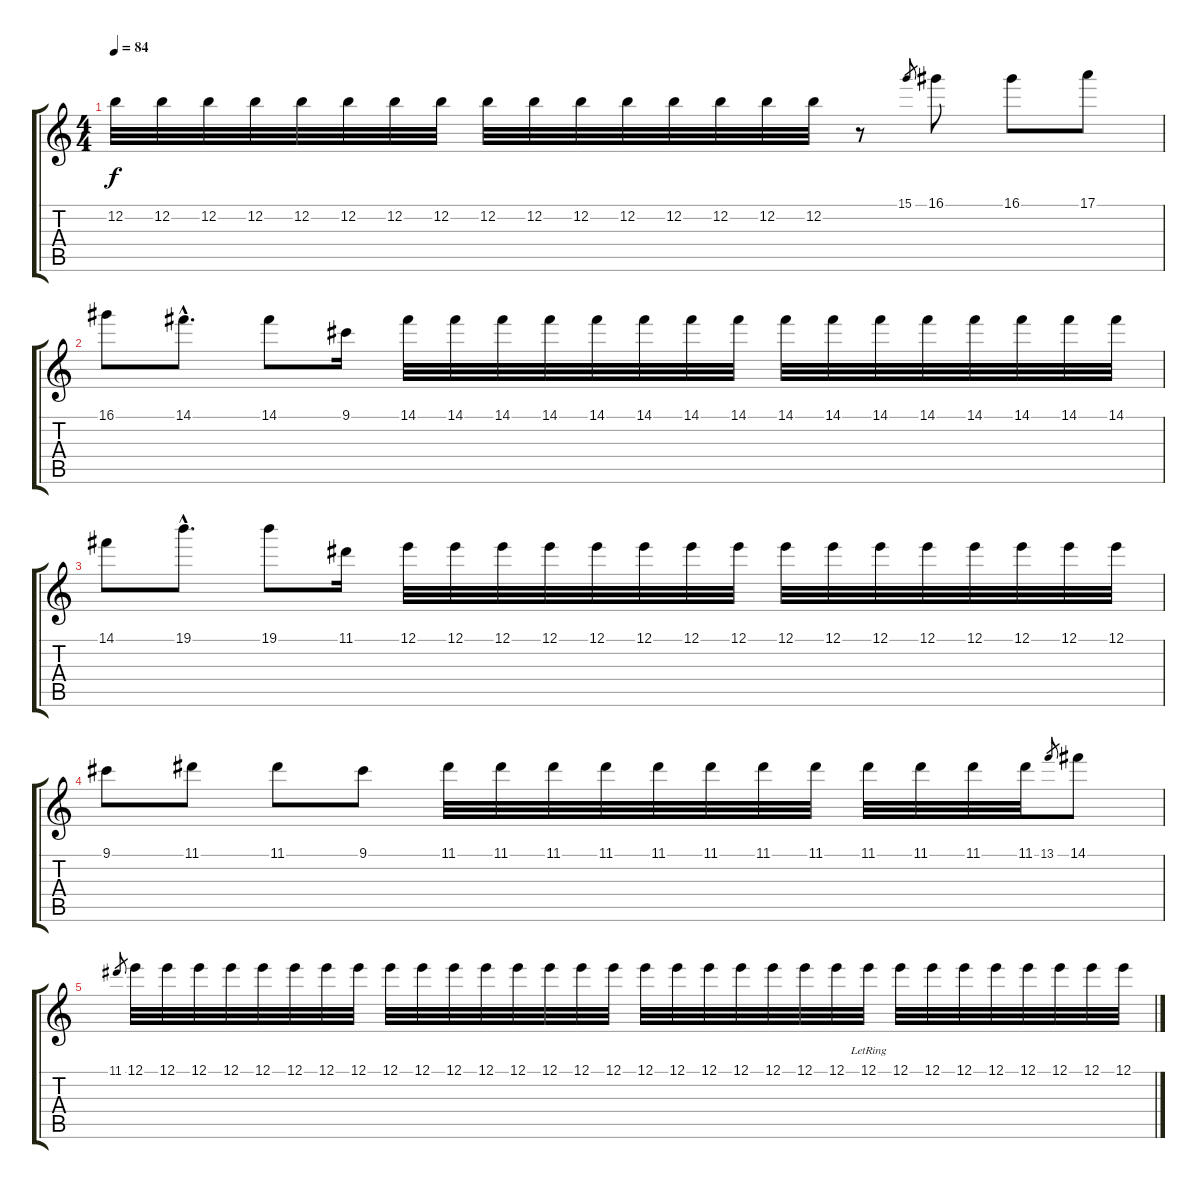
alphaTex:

\track "" {instrument acousticguitarsteel}
\staff {score tabs}
\tuning (E4 B3 G3 D3 A2 E2) {hide}
\ts (4 4)
\tempo 84
\clef g2
\ks c
12.2.32{dy f} 12.2.32 12.2.32 12.2.32 12.2.32 12.2.32 12.2.32 12.2.32 12.2.32 12.2.32 12.2.32 12.2.32 12.2.32 12.2.32 12.2.32 12.2.32 r.8 15.1.8{gr} 16.1.8 16.1.8 17.1.8 |
16.1.8 14.1{hac}.8{d} 14.1.8 9.1.16 14.1.32 14.1.32 14.1.32 14.1.32 14.1.32 14.1.32 14.1.32 14.1.32 14.1.32 14.1.32 14.1.32 14.1.32 14.1.32 14.1.32 14.1.32 14.1.32 |
14.1.8 19.1{hac}.8{d} 19.1.8 11.1.16 12.1.32 12.1.32 12.1.32 12.1.32 12.1.32 12.1.32 12.1.32 12.1.32 12.1.32 12.1.32 12.1.32 12.1.32 12.1.32 12.1.32 12.1.32 12.1.32 |
9.1.8 11.1.8 11.1.8 9.1.8 11.1.32 11.1.32 11.1.32 11.1.32 11.1.32 11.1.32 11.1.32 11.1.32 11.1.32 11.1.32 11.1.32 11.1.32 13.1.8{gr} 14.1.8 |
11.1.8{gr} 12.1.32 12.1.32 12.1.32 12.1.32 12.1.32 12.1.32 12.1.32 12.1.32 12.1.32 12.1.32 12.1.32 12.1.32 12.1.32 12.1.32 12.1.32 12.1.32 12.1.32 12.1.32 12.1.32 12.1.32 12.1.32 12.1.32 12.1.32 12.1{lr}.32 12.1.32 12.1.32 12.1.32 12.1.32 12.1.32 12.1.32 12.1.32 12.1.32
